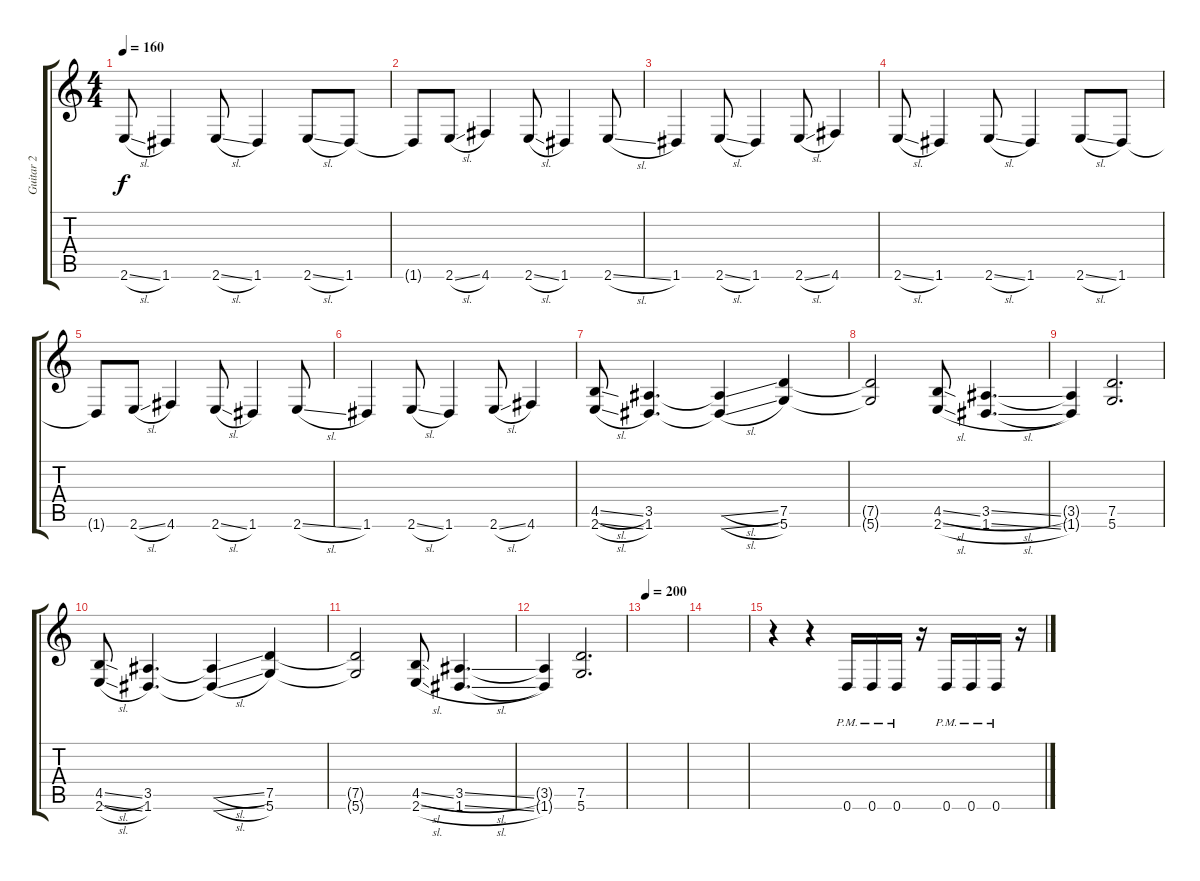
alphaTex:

\track ("Guitar 2" "Guitar 2") {instrument distortionguitar}
\staff {score tabs}
\tuning (D4 A3 F3 C3 G2 D2) {hide}
\ts (4 4)
\tempo 160
\clef g2
\ks c
2.6{sl}.8{dy f instrument distortionguitar} 1.6.4 2.6{sl}.8 1.6.4 2.6{sl}.8 1.6.8 |
1.6{t}.8 2.6{sl}.8 4.6.4 2.6{sl}.8 1.6.4 2.6{sl}.8 |
1.6.4 2.6{sl}.8 1.6.4 2.6{sl}.8 4.6.4 |
2.6{sl}.8 1.6.4 2.6{sl}.8 1.6.4 2.6{sl}.8 1.6.8 |
1.6{t}.8 2.6{sl}.8 4.6.4 2.6{sl}.8 1.6.4 2.6{sl}.8 |
1.6.4 2.6{sl}.8 1.6.4 2.6{sl}.8 4.6.4 |
(4.5{sl} 2.6{sl}).8 (3.5 1.6).4{d} (3.5{sl t} 1.6{sl t}).4 (7.5 5.6).4 |
(7.5{t} 5.6{t}).2 (4.5{sl} 2.6{sl}).8 (3.5{sl} 1.6{sl}).4{d} |
(3.5{t} 1.6{t}).4 (7.5 5.6).2{d} |
(4.5{sl} 2.6{sl}).8 (3.5 1.6).4{d} (3.5{sl t} 1.6{sl t}).4 (7.5 5.6).4 |
(7.5{t} 5.6{t}).2 (4.5{sl} 2.6{sl}).8 (3.5{sl} 1.6{sl}).4{d} |
(3.5{t} 1.6{t}).4 (7.5 5.6).2{d} |
\tempo 200
|
|
r.4 r.4 0.6{pm}.16 0.6{pm}.16 0.6{pm}.16 r.16 0.6{pm}.16 0.6{pm}.16 0.6{pm}.16 r.16
